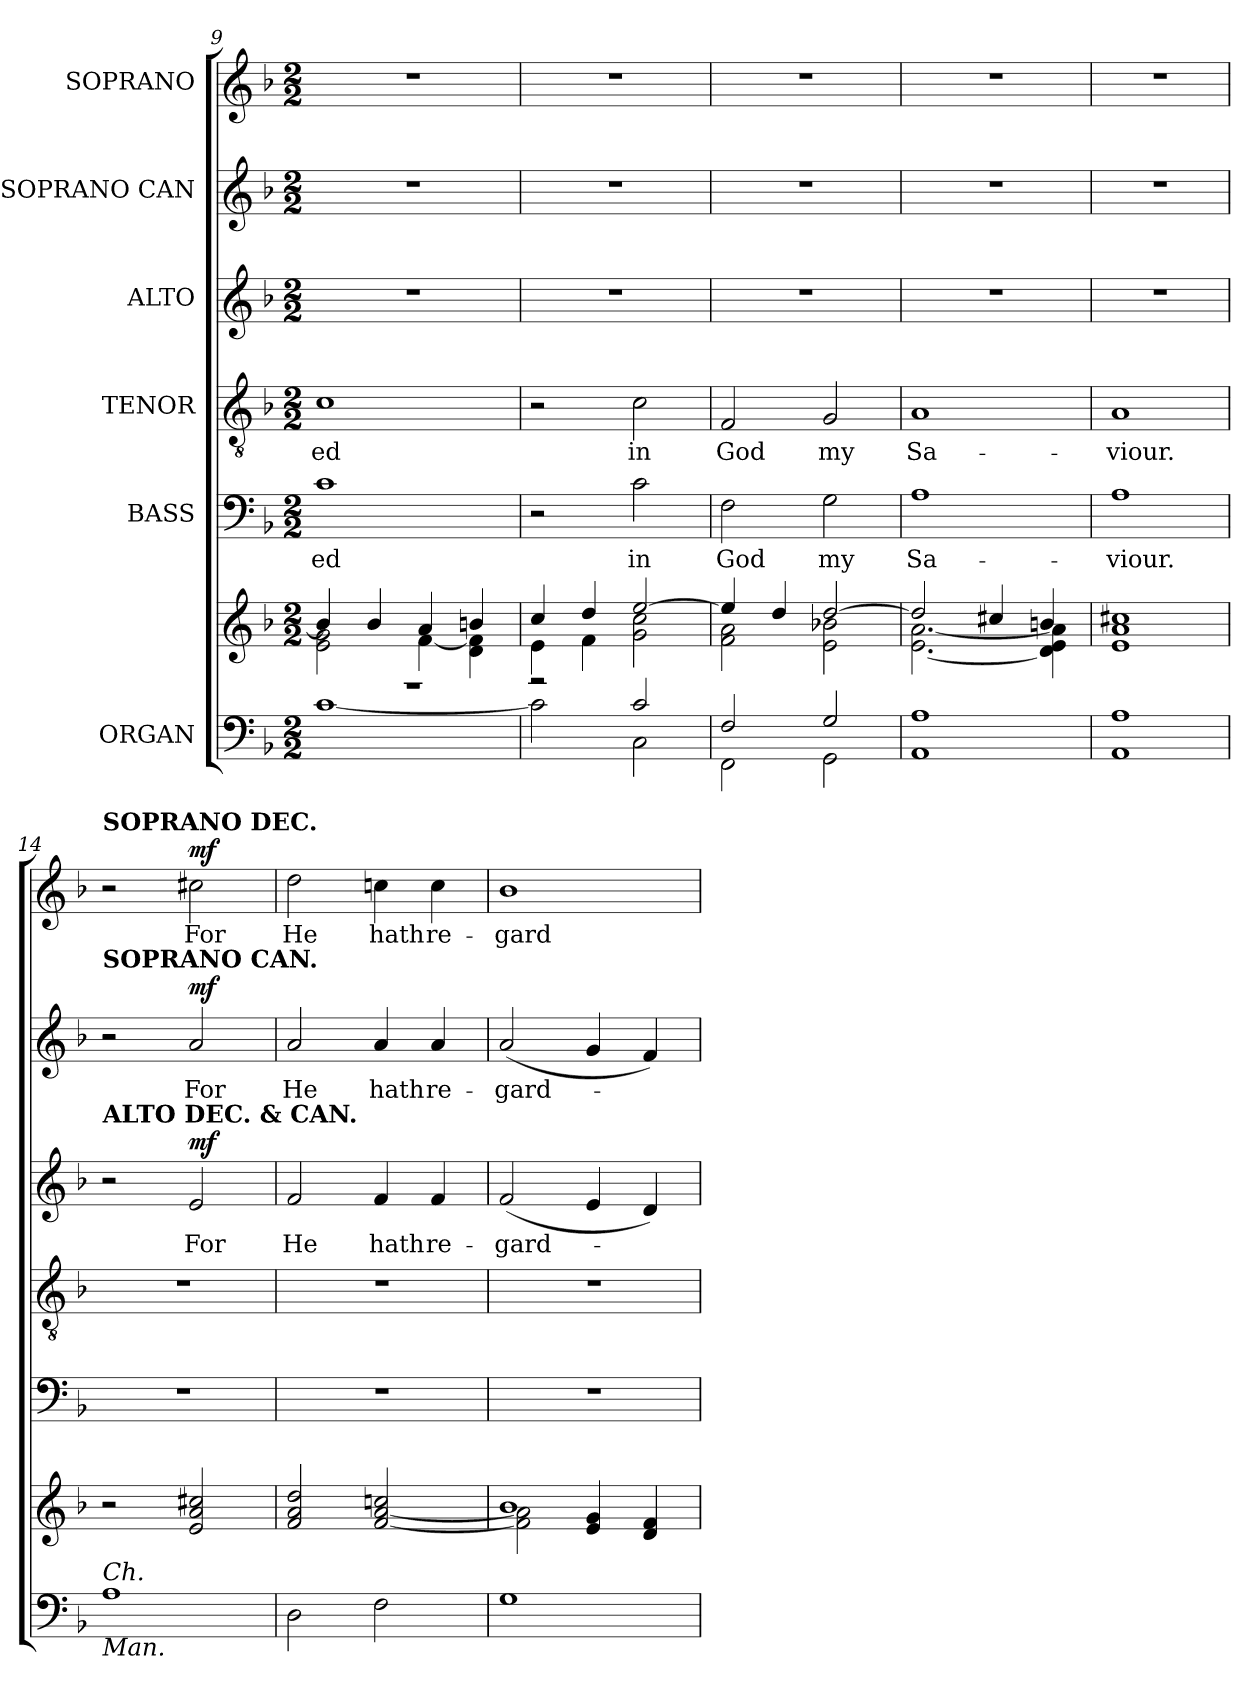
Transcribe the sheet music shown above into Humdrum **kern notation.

**kern	**kern	**kern	**text	**kern	**text	**kern	**text	**dynam	**kern	**text	**dynam	**kern	**text	**dynam
*part6	*part6	*part5	*part5	*part4	*part4	*part3	*part3	*part3	*part2	*part2	*part2	*part1	*part1	*part1
*staff7	*staff6	*staff5	*staff5	*staff4	*staff4	*staff3	*staff3	*staff3	*staff2	*staff2	*staff2	*staff1	*staff1	*staff1
*I"ORGAN	*	*I"BASS	*	*I"TENOR	*	*I"ALTO	*	*	*I"SOPRANO CAN	*	*	*I"SOPRANO	*	*
*clefF4	*clefG2	*clefF4	*	*clefGv2	*	*clefG2	*	*	*clefG2	*	*	*clefG2	*	*
*	*	*	*	*ITrd7c12	*	*	*	*	*	*	*	*	*	*
*k[b-]	*k[b-]	*k[b-]	*	*k[b-]	*	*k[b-]	*	*	*k[b-]	*	*	*k[b-]	*	*
*d:	*d:	*d:	*	*d:	*	*d:	*	*	*d:	*	*	*d:	*	*
*M2/2	*M2/2	*M2/2	*	*M2/2	*	*M2/2	*	*	*M2/2	*	*	*M2/2	*	*
=9	=9	=9	=9	=9	=9	=9	=9	=9	=9	=9	=9	=9	=9	=9
*^	*^	*	*	*	*	*	*	*	*	*	*	*	*	*
!	!	!	!	!	!LO:LY:b:color=#000000	!	!	!	!	!	!	!	!	!	!	!
!	!	!	!	!	!	!	!LO:LY:b:color=#000000	!	!	!	!	!	!	!	!	!
1r	[1ci	4b-i/]	2ei\ 2gi	1ci	-ed	1Ci	-ed	1r	.	.	1r	.	.	1r	.	.
.	.	4b-i/	.	.	.	.	.	.	.	.	.	.	.	.	.	.
.	.	4ai/	[4fi\	.	.	.	.	.	.	.	.	.	.	.	.	.
.	.	4bni/	4di\ 4fi]	.	.	.	.	.	.	.	.	.	.	.	.	.
=10	=10	=10	=10	=10	=10	=10	=10	=10	=10	=10	=10	=10	=10	=10	=10	=10
2r	2ci\]	4cci/	4ei\	2r	.	2r	.	1r	.	.	1r	.	.	1r	.	.
.	.	4ddi/	4fi\	.	.	.	.	.	.	.	.	.	.	.	.	.
!	!	!	!	!	!LO:LY:b:color=#000000	!	!	!	!	!	!	!	!	!	!	!
!	!	!	!	!	!	!	!LO:LY:b:color=#000000	!	!	!	!	!	!	!	!	!
2ci/	2Ci\	[2eei/	2gi\ 2cci	2ci\	in	2Ci\	in	.	.	.	.	.	.	.	.	.
=11	=11	=11	=11	=11	=11	=11	=11	=11	=11	=11	=11	=11	=11	=11	=11	=11
!	!	!	!	!	!LO:LY:b:color=#000000	!	!	!	!	!	!	!	!	!	!	!
!	!	!	!	!	!	!	!LO:LY:b:color=#000000	!	!	!	!	!	!	!	!	!
2Fi/	2FFi\	4eei/]	2fi\ 2ai	2Fi\	God	2FFi/	God	1r	.	.	1r	.	.	1r	.	.
.	.	4ddi/	.	.	.	.	.	.	.	.	.	.	.	.	.	.
!	!	!	!	!	!LO:LY:b:color=#000000	!	!	!	!	!	!	!	!	!	!	!
!	!	!	!	!	!	!	!LO:LY:b:color=#000000	!	!	!	!	!	!	!	!	!
2Gi/	2GGi\	[2ddi/	2ei\ 2b-Xi	2Gi\	my	2GGi/	my	.	.	.	.	.	.	.	.	.
*v	*v	*	*	*	*	*	*	*	*	*	*	*	*	*	*	*
=12	=12	=12	=12	=12	=12	=12	=12	=12	=12	=12	=12	=12	=12	=12	=12
*^	*	*	*	*	*	*	*	*	*	*	*	*	*	*	*
!	!	!	!	!	!LO:LY:b:color=#000000	!	!	!	!	!	!	!	!	!	!	!
*v	*v	*	*	*	*	*	*	*	*	*	*	*	*	*	*	*
*^	*	*	*	*	*	*	*	*	*	*	*	*	*	*	*
!	!	!	!	!	!	!	!LO:LY:b:color=#000000	!	!	!	!	!	!	!	!	!
*v	*v	*	*	*	*	*	*	*	*	*	*	*	*	*	*	*
1AAi 1Ai	2ddi/]	[2.ei\ [2.ai	1Ai	Sa-	1AAi	Sa-	1r	.	.	1r	.	.	1r	.	.
.	4cc#Xi/	.	.	.	.	.	.	.	.	.	.	.	.	.	.
.	4bni/	4di\ 4ei] 4ai]	.	.	.	.	.	.	.	.	.	.	.	.	.
*	*v	*v	*	*	*	*	*	*	*	*	*	*	*	*	*
=13	=13	=13	=13	=13	=13	=13	=13	=13	=13	=13	=13	=13	=13	=13
*	*^	*	*	*	*	*	*	*	*	*	*	*	*	*
!	!	!	!	!LO:LY:b:color=#000000	!	!	!	!	!	!	!	!	!	!	!
*	*v	*v	*	*	*	*	*	*	*	*	*	*	*	*	*
*	*^	*	*	*	*	*	*	*	*	*	*	*	*	*
!	!	!	!	!	!	!LO:LY:b:color=#000000	!	!	!	!	!	!	!	!	!
*	*v	*v	*	*	*	*	*	*	*	*	*	*	*	*	*
1AAi 1Ai	1ei 1ai 1cc#Xi	1Ai	-viour.	1AAi	-viour.	1r	.	.	1r	.	.	1r	.	.
!!LO:LB:g=z
=14	=14	=14	=14	=14	=14	=14	=14	=14	=14	=14	=14	=14	=14	=14
!	!	!	!	!	!	!	!	!	!	!	!	!LO:TX:a:B:t=SOPRANO DEC.	!	!
!	!	!	!	!	!	!	!	!	!LO:TX:a:B:t=SOPRANO CAN.	!	!	!	!	!
!	!	!	!	!	!	!LO:TX:a:B:t=ALTO DEC. & CAN.	!	!	!	!	!	!	!	!
!LO:TX:a:i:t=Ch.	!	!	!	!	!	!	!	!	!	!	!	!	!	!
!LO:TX:b:i:t=Man.	!	!	!	!	!	!	!	!	!	!	!	!	!	!
1Ai	2r	1r	.	1r	.	2r	.	.	2r	.	.	2r	.	.
!	!	!	!	!	!	!	!LO:LY:b:color=#000000	!	!	!	!	!	!	!
!	!	!	!	!	!	!	!	!	!	!LO:LY:b:color=#000000	!	!	!	!
!	!	!	!	!	!	!	!	!	!	!	!	!	!LO:LY:b:color=#000000	!
.	2ei/ 2ai 2cc#Xi	.	.	.	.	2ei/	For	mf	2ai/	For	mf	2cc#Xi\	For	mf
=15	=15	=15	=15	=15	=15	=15	=15	=15	=15	=15	=15	=15	=15	=15
!	!	!	!	!	!	!	!LO:LY:b:color=#000000	!	!	!	!	!	!	!
!	!	!	!	!	!	!	!	!	!	!LO:LY:b:color=#000000	!	!	!	!
!	!	!	!	!	!	!	!	!	!	!	!	!	!LO:LY:b:color=#000000	!
2Di\	2fi/ 2ai 2ddi	1r	.	1r	.	2fi/	He	.	2ai/	He	.	2ddi\	He	.
!	!	!	!	!	!	!	!LO:LY:b:color=#000000	!	!	!	!	!	!	!
!	!	!	!	!	!	!	!	!	!	!LO:LY:b:color=#000000	!	!	!	!
!	!	!	!	!	!	!	!	!	!	!	!	!	!LO:LY:b:color=#000000	!
2Fi\	[2fi/ [2ai 2ccni	.	.	.	.	4fi/	hath	.	4ai/	hath	.	4ccni\	hath	.
!	!	!	!	!	!	!	!LO:LY:b:color=#000000	!	!	!	!	!	!	!
!	!	!	!	!	!	!	!	!	!	!LO:LY:b:color=#000000	!	!	!	!
!	!	!	!	!	!	!	!	!	!	!	!	!	!LO:LY:b:color=#000000	!
.	.	.	.	.	.	4fi/	re-	.	4ai/	re-	.	4cci\	re-	.
=16	=16	=16	=16	=16	=16	=16	=16	=16	=16	=16	=16	=16	=16	=16
*	*^	*	*	*	*	*	*	*	*	*	*	*	*	*
!	!	!	!	!	!	!	!	!LO:LY:b:color=#000000	!	!	!	!	!	!	!
!	!	!	!	!	!	!	!	!	!	!	!LO:LY:b:color=#000000	!	!	!	!
!	!	!	!	!	!	!	!	!	!	!	!	!	!	!LO:LY:b:color=#000000	!
1Gi	1b-i	2fi\] 2ai]	1r	.	1r	.	(2fi/	-gard-	.	(2ai/	-gard-	.	1b-i	-gard-	.
.	.	4ei/ 4gi	.	.	.	.	4ei/	.	.	4gi/	.	.	.	.	.
.	.	4di/ 4fi	.	.	.	.	4di/)	.	.	4fi/)	.	.	.	.	.
*	*v	*v	*	*	*	*	*	*	*	*	*	*	*	*	*
=	=	=	=	=	=	=	=	=	=	=	=	=	=	=
*-	*-	*-	*-	*-	*-	*-	*-	*-	*-	*-	*-	*-	*-	*-
